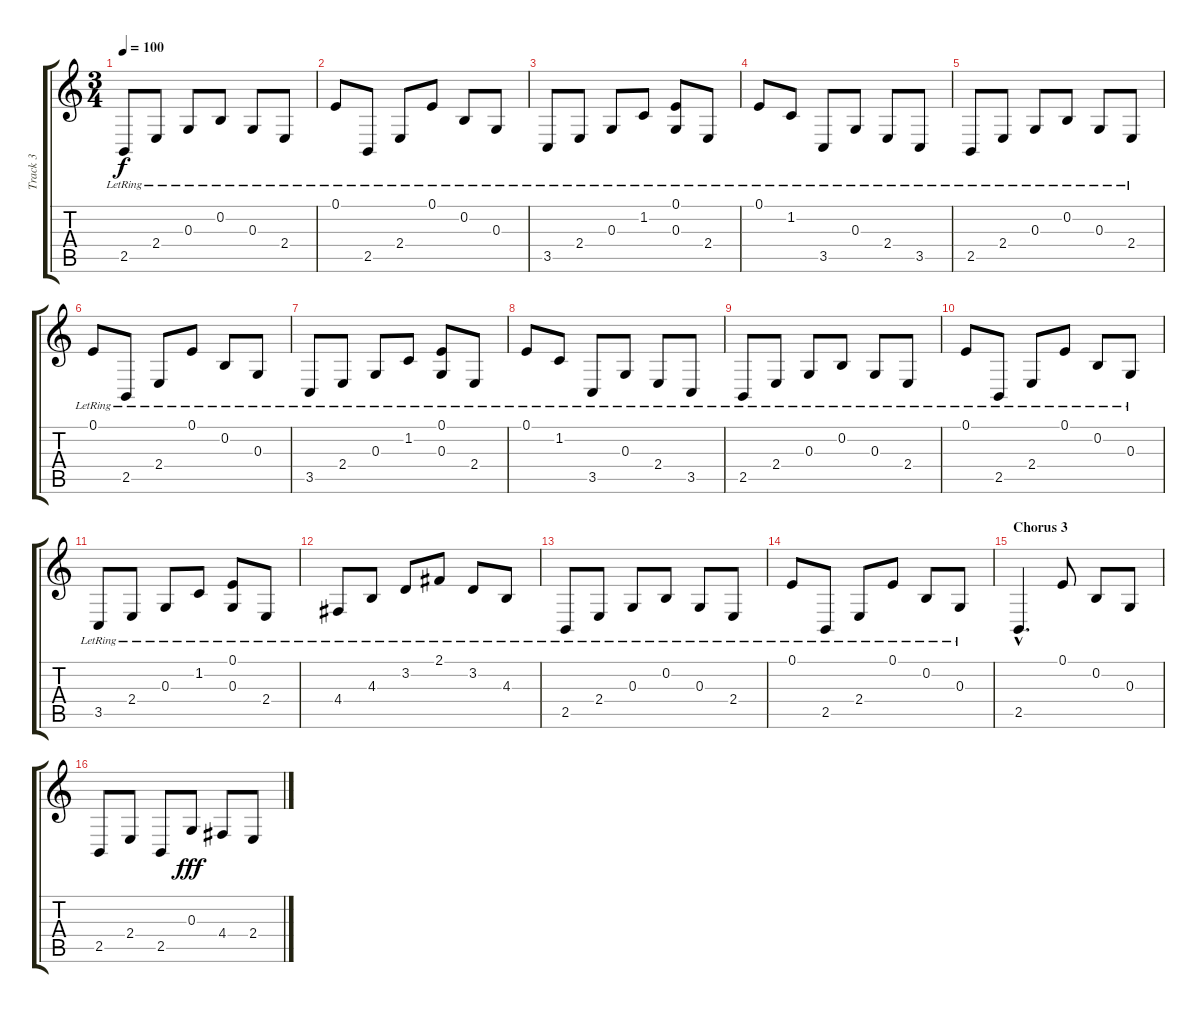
\track ("Track 3" "Track 3") {instrument lead8bassandlead}
\staff {score tabs}
\tuning (E4 B3 G3 D3 A2 E2) {hide}
\ts (3 4)
\tempo 100
\clef g2
\ks c
2.5{lr}.8{dy f} 2.4{lr}.8 0.3{lr}.8 0.2{lr}.8 0.3{lr}.8 2.4{lr}.8 |
0.1{lr}.8 2.5{lr}.8 2.4{lr}.8 0.1{lr}.8 0.2{lr}.8 0.3{lr}.8 |
3.5{lr}.8 2.4{lr}.8 0.3{lr}.8 1.2{lr}.8 (0.1{lr} 0.3{lr}).8 2.4{lr}.8 |
0.1{lr}.8 1.2{lr}.8 3.5{lr}.8 0.3{lr}.8 2.4{lr}.8 3.5{lr}.8 |
2.5{lr}.8 2.4{lr}.8 0.3{lr}.8 0.2{lr}.8 0.3{lr}.8 2.4{lr}.8 |
0.1{lr}.8 2.5{lr}.8 2.4{lr}.8 0.1{lr}.8 0.2{lr}.8 0.3{lr}.8 |
3.5{lr}.8{volume 11} 2.4{lr}.8 0.3{lr}.8 1.2{lr}.8 (0.1{lr} 0.3{lr}).8 2.4{lr}.8 |
0.1{lr}.8 1.2{lr}.8 3.5{lr}.8 0.3{lr}.8 2.4{lr}.8 3.5{lr}.8 |
2.5{lr}.8 2.4{lr}.8 0.3{lr}.8 0.2{lr}.8 0.3{lr}.8 2.4{lr}.8 |
0.1{lr}.8 2.5{lr}.8 2.4{lr}.8 0.1{lr}.8 0.2{lr}.8 0.3{lr}.8 |
3.5{lr}.8 2.4{lr}.8 0.3{lr}.8 1.2{lr}.8 (0.1{lr} 0.3{lr}).8 2.4{lr}.8 |
4.4{lr}.8 4.3{lr}.8 3.2{lr}.8 2.1{lr}.8 3.2{lr}.8 4.3{lr}.8 |
2.5{lr}.8 2.4{lr}.8 0.3{lr}.8 0.2{lr}.8 0.3{lr}.8 2.4{lr}.8 |
0.1{lr}.8 2.5{lr}.8 2.4{lr}.8 0.1{lr}.8 0.2{lr}.8 0.3{lr}.8 |
\section ("" "Chorus 3")
2.5{hac}.4{d volume 11} 0.1.8 0.2.8 0.3.8 |
2.5.8 2.4.8 2.5.8 0.3.8{dy fff} 4.4.8 2.4.8
